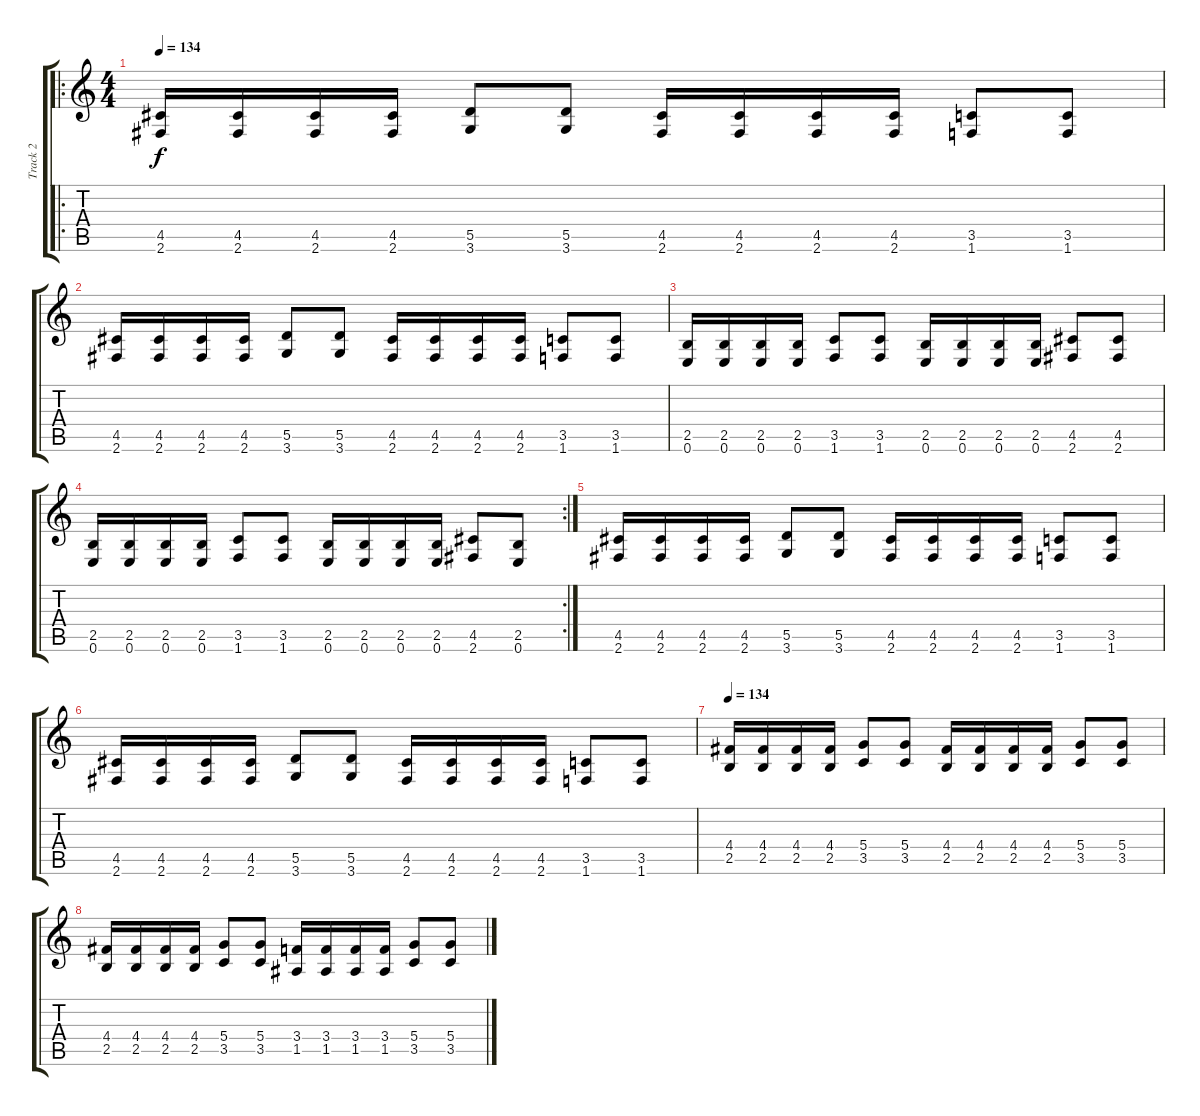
\track ("Track 2" "Track 2") {instrument overdrivenguitar}
\staff {score tabs}
\tuning (E4 B3 G3 D3 A2 E2) {hide}
\ro
\ts (4 4)
\tempo 134
\clef g2
\ks c
(4.5 2.6).16{dy f} (4.5 2.6).16 (4.5 2.6).16 (4.5 2.6).16 (5.5 3.6).8 (5.5 3.6).8 (4.5 2.6).16 (4.5 2.6).16 (4.5 2.6).16 (4.5 2.6).16 (3.5 1.6).8 (3.5 1.6).8 |
(4.5 2.6).16 (4.5 2.6).16 (4.5 2.6).16 (4.5 2.6).16 (5.5 3.6).8 (5.5 3.6).8 (4.5 2.6).16 (4.5 2.6).16 (4.5 2.6).16 (4.5 2.6).16 (3.5 1.6).8 (3.5 1.6).8 |
(2.5 0.6).16 (2.5 0.6).16 (2.5 0.6).16 (2.5 0.6).16 (3.5 1.6).8 (3.5 1.6).8 (2.5 0.6).16 (2.5 0.6).16 (2.5 0.6).16 (2.5 0.6).16 (4.5 2.6).8 (4.5 2.6).8 |
\rc 2
(2.5 0.6).16 (2.5 0.6).16 (2.5 0.6).16 (2.5 0.6).16 (3.5 1.6).8 (3.5 1.6).8 (2.5 0.6).16 (2.5 0.6).16 (2.5 0.6).16 (2.5 0.6).16 (4.5 2.6).8 (2.5 0.6).8 |
(4.5 2.6).16 (4.5 2.6).16 (4.5 2.6).16 (4.5 2.6).16 (5.5 3.6).8 (5.5 3.6).8 (4.5 2.6).16 (4.5 2.6).16 (4.5 2.6).16 (4.5 2.6).16 (3.5 1.6).8 (3.5 1.6).8 |
(4.5 2.6).16 (4.5 2.6).16 (4.5 2.6).16 (4.5 2.6).16 (5.5 3.6).8 (5.5 3.6).8 (4.5 2.6).16 (4.5 2.6).16 (4.5 2.6).16 (4.5 2.6).16 (3.5 1.6).8 (3.5 1.6).8 |
\tempo 134
(4.4 2.5).16 (4.4 2.5).16 (4.4 2.5).16 (4.4 2.5).16 (5.4 3.5).8 (5.4 3.5).8 (4.4 2.5).16 (4.4 2.5).16 (4.4 2.5).16 (4.4 2.5).16 (5.4 3.5).8 (5.4 3.5).8 |
(4.4 2.5).16 (4.4 2.5).16 (4.4 2.5).16 (4.4 2.5).16 (5.4 3.5).8 (5.4 3.5).8 (3.4 1.5).16 (3.4 1.5).16 (3.4 1.5).16 (3.4 1.5).16 (5.4 3.5).8 (5.4 3.5).8
